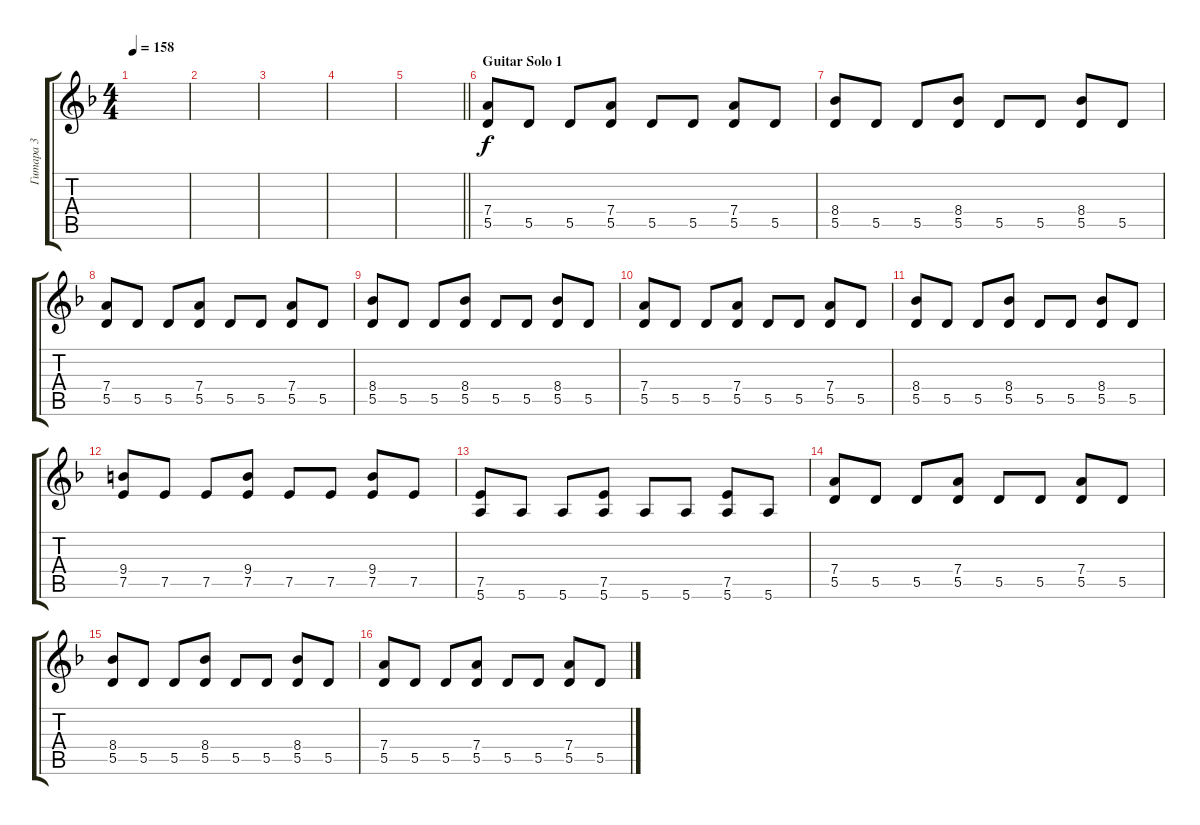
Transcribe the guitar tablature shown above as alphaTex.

\track ("Гитара 3" "Гитара 3") {instrument distortionguitar}
\staff {score tabs}
\tuning (E4 B3 G3 D3 A2 E2) {hide}
\ts (4 4)
\tempo 158
\clef g2
\ks dminor
|
|
|
|
\barLineRight lightlight
|
\section ("" "Guitar Solo 1")
(7.4 5.5).8 5.5.8 5.5.8 (7.4 5.5).8 5.5.8 5.5.8 (7.4 5.5).8 5.5.8 |
(8.4 5.5).8 5.5.8 5.5.8 (8.4 5.5).8 5.5.8 5.5.8 (8.4 5.5).8 5.5.8 |
(7.4 5.5).8 5.5.8 5.5.8 (7.4 5.5).8 5.5.8 5.5.8 (7.4 5.5).8 5.5.8 |
(8.4 5.5).8 5.5.8 5.5.8 (8.4 5.5).8 5.5.8 5.5.8 (8.4 5.5).8 5.5.8 |
(7.4 5.5).8 5.5.8 5.5.8 (7.4 5.5).8 5.5.8 5.5.8 (7.4 5.5).8 5.5.8 |
(8.4 5.5).8 5.5.8 5.5.8 (8.4 5.5).8 5.5.8 5.5.8 (8.4 5.5).8 5.5.8 |
(9.4 7.5).8 7.5.8 7.5.8 (9.4 7.5).8 7.5.8 7.5.8 (9.4 7.5).8 7.5.8 |
(7.5 5.6).8 5.6.8 5.6.8 (7.5 5.6).8 5.6.8 5.6.8 (7.5 5.6).8 5.6.8 |
(7.4 5.5).8 5.5.8 5.5.8 (7.4 5.5).8 5.5.8 5.5.8 (7.4 5.5).8 5.5.8 |
(8.4 5.5).8 5.5.8 5.5.8 (8.4 5.5).8 5.5.8 5.5.8 (8.4 5.5).8 5.5.8 |
(7.4 5.5).8 5.5.8 5.5.8 (7.4 5.5).8 5.5.8 5.5.8 (7.4 5.5).8 5.5.8
